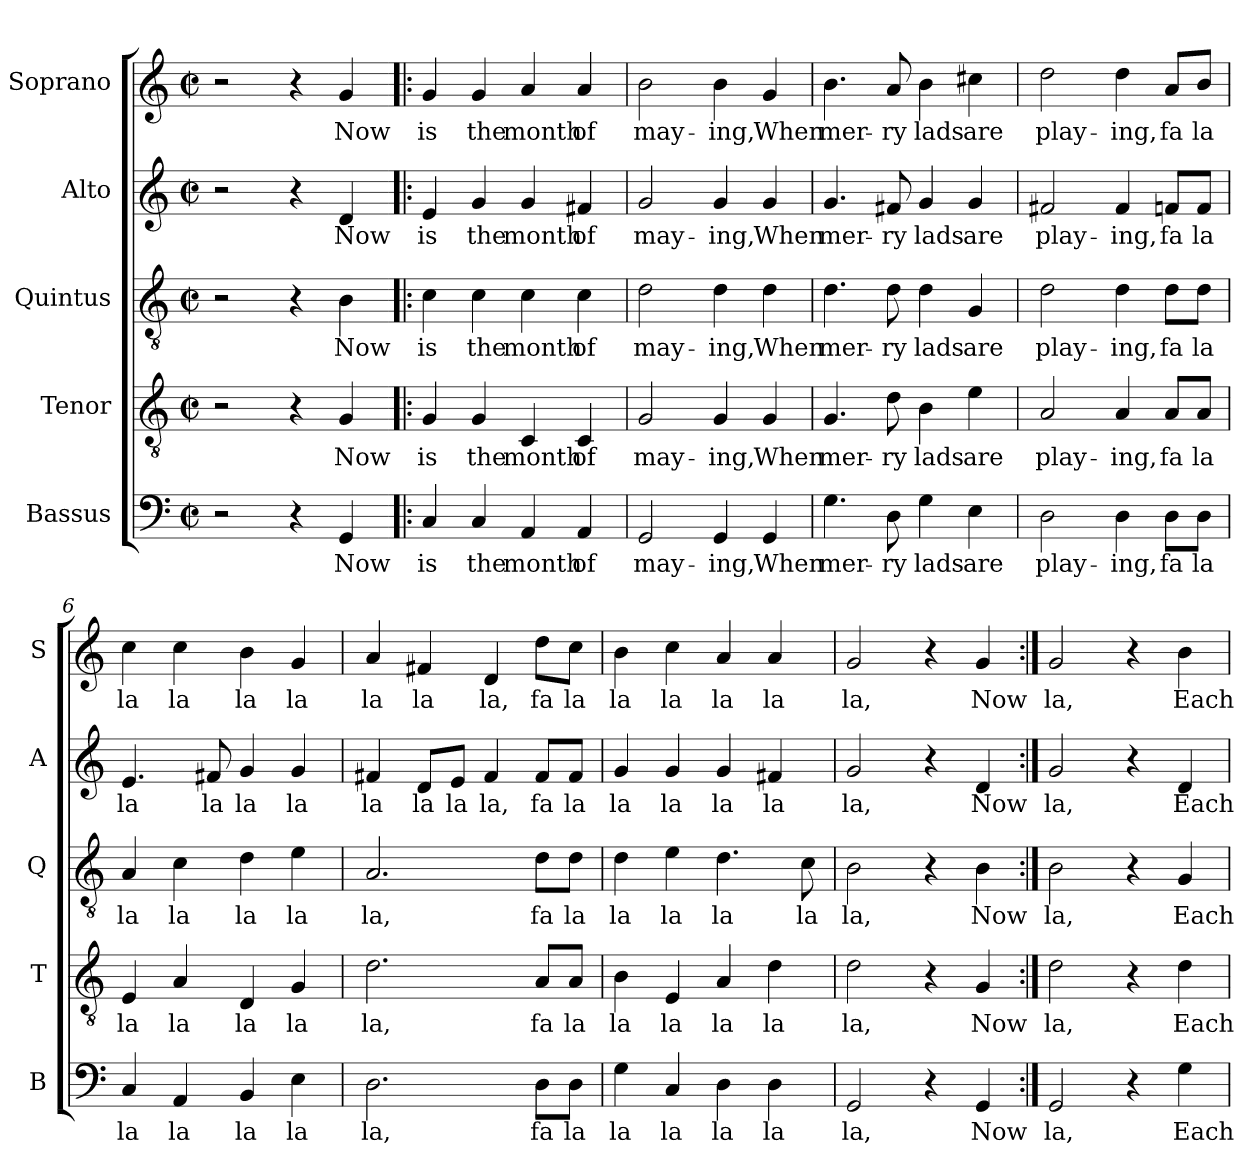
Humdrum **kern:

**kern	**text	**kern	**text	**kern	**text	**kern	**text	**kern	**text
*part5	*part5	*part4	*part4	*part3	*part3	*part2	*part2	*part1	*part1
*staff5	*staff5	*staff4	*staff4	*staff3	*staff3	*staff2	*staff2	*staff1	*staff1
*I"Bassus	*	*I"Tenor	*	*I"Quintus	*	*I"Alto	*	*I"Soprano	*
*I'B	*	*I'T	*	*I'Q	*	*I'A	*	*I'S	*
*clefF4	*	*clefGv2	*	*clefGv2	*	*clefG2	*	*clefG2	*
*k[]	*	*k[]	*	*k[]	*	*k[]	*	*k[]	*
*M2/2	*	*M2/2	*	*M2/2	*	*M2/2	*	*M2/2	*
*met(c|)	*	*met(c|)	*	*met(c|)	*	*met(c|)	*	*met(c|)	*
=1	=1	=1	=1	=1	=1	=1	=1	=1	=1
2r	.	2r	.	2r	.	2r	.	2r	.
4r	.	4r	.	4r	.	4r	.	4r	.
*	*	*	*	*	*	*	*	*MM180	*
!	!LO:LY:b	!	!LO:LY:b	!	!LO:LY:b	!	!LO:LY:b	!	!LO:LY:b
4GG/	Now	4G/	Now	4B\	Now	4d/	Now	4g/	Now
=2!|:	=2!|:	=2!|:	=2!|:	=2!|:	=2!|:	=2!|:	=2!|:	=2!|:	=2!|:
!	!LO:LY:b	!	!LO:LY:b	!	!LO:LY:b	!	!LO:LY:b	!	!LO:LY:b
4C/	is	4G/	is	4c\	is	4e/	is	4g/	is
!	!LO:LY:b	!	!LO:LY:b	!	!LO:LY:b	!	!LO:LY:b	!	!LO:LY:b
4C/	the	4G/	the	4c\	the	4g/	the	4g/	the
!	!LO:LY:b	!	!LO:LY:b	!	!LO:LY:b	!	!LO:LY:b	!	!LO:LY:b
4AA/	month	4C/	month	4c\	month	4g/	month	4a/	month
!	!LO:LY:b	!	!LO:LY:b	!	!LO:LY:b	!	!LO:LY:b	!	!LO:LY:b
4AA/	of	4C/	of	4c\	of	4f#X/	of	4a/	of
=3	=3	=3	=3	=3	=3	=3	=3	=3	=3
!	!LO:LY:b	!	!LO:LY:b	!	!LO:LY:b	!	!LO:LY:b	!	!LO:LY:b
2GG/	may-	2G/	may-	2d\	may-	2g/	may-	2b\	may-
!	!LO:LY:b	!	!LO:LY:b	!	!LO:LY:b	!	!LO:LY:b	!	!LO:LY:b
4GG/	-ing,	4G/	-ing,	4d\	-ing,	4g/	-ing,	4b\	-ing,
!	!LO:LY:b	!	!LO:LY:b	!	!LO:LY:b	!	!LO:LY:b	!	!LO:LY:b
4GG/	When	4G/	When	4d\	When	4g/	When	4g/	When
=4	=4	=4	=4	=4	=4	=4	=4	=4	=4
!	!LO:LY:b	!	!LO:LY:b	!	!LO:LY:b	!	!LO:LY:b	!	!LO:LY:b
4.G\	mer-	4.G/	mer-	4.d\	mer-	4.g/	mer-	4.b\	mer-
!	!LO:LY:b	!	!LO:LY:b	!	!LO:LY:b	!	!LO:LY:b	!	!LO:LY:b
8D\	-ry	8d\	-ry	8d\	-ry	8f#X/	-ry	8a/	-ry
!	!LO:LY:b	!	!LO:LY:b	!	!LO:LY:b	!	!LO:LY:b	!	!LO:LY:b
4G\	lads	4B\	lads	4d\	lads	4g/	lads	4b\	lads
!	!LO:LY:b	!	!LO:LY:b	!	!LO:LY:b	!	!LO:LY:b	!	!LO:LY:b
4E\	are	4e\	are	4G/	are	4g/	are	4cc#X\	are
=5	=5	=5	=5	=5	=5	=5	=5	=5	=5
!	!LO:LY:b	!	!LO:LY:b	!	!LO:LY:b	!	!LO:LY:b	!	!LO:LY:b
2D\	play-	2A/	play-	2d\	play-	2f#X/	play-	2dd\	play-
!	!LO:LY:b	!	!LO:LY:b	!	!LO:LY:b	!	!LO:LY:b	!	!LO:LY:b
4D\	-ing,	4A/	-ing,	4d\	-ing,	4f#/	-ing,	4dd\	-ing,
!	!LO:LY:b	!	!LO:LY:b	!	!LO:LY:b	!	!LO:LY:b	!	!LO:LY:b
8D\L	fa	8A/L	fa	8d\L	fa	8fn/L	fa	8a/L	fa
!	!LO:LY:b	!	!LO:LY:b	!	!LO:LY:b	!	!LO:LY:b	!	!LO:LY:b
8D\J	la	8A/J	la	8d\J	la	8f/J	la	8b/J	la
!!LO:LB:g=z
=6	=6	=6	=6	=6	=6	=6	=6	=6	=6
*k[]	*	*k[]	*	*k[]	*	*k[]	*	*k[]	*
!	!LO:LY:b	!	!LO:LY:b	!	!LO:LY:b	!	!LO:LY:b	!	!LO:LY:b
4C/	la	4E/	la	4A/	la	4.e/	la	4cc\	la
!	!LO:LY:b	!	!LO:LY:b	!	!LO:LY:b	!	!	!	!LO:LY:b
4AA/	la	4A/	la	4c\	la	.	.	4cc\	la
!	!	!	!	!	!	!	!LO:LY:b	!	!
.	.	.	.	.	.	8f#X/	la	.	.
!	!LO:LY:b	!	!LO:LY:b	!	!LO:LY:b	!	!LO:LY:b	!	!LO:LY:b
4BB/	la	4D/	la	4d\	la	4g/	la	4b\	la
!	!LO:LY:b	!	!LO:LY:b	!	!LO:LY:b	!	!LO:LY:b	!	!LO:LY:b
4E\	la	4G/	la	4e\	la	4g/	la	4g/	la
=7	=7	=7	=7	=7	=7	=7	=7	=7	=7
!	!LO:LY:b	!	!LO:LY:b	!	!LO:LY:b	!	!LO:LY:b	!	!LO:LY:b
2.D\	la,	2.d\	la,	2.A/	la,	4f#X/	la	4a/	la
!	!	!	!	!	!	!	!LO:LY:b	!	!LO:LY:b
.	.	.	.	.	.	8d/L	la	4f#X/	la
!	!	!	!	!	!	!	!LO:LY:b	!	!
.	.	.	.	.	.	8e/J	la	.	.
!	!	!	!	!	!	!	!LO:LY:b	!	!LO:LY:b
.	.	.	.	.	.	4f#/	la,	4d/	la,
!	!LO:LY:b	!	!LO:LY:b	!	!LO:LY:b	!	!LO:LY:b	!	!LO:LY:b
8D\L	fa	8A/L	fa	8d\L	fa	8f#/L	fa	8dd\L	fa
!	!LO:LY:b	!	!LO:LY:b	!	!LO:LY:b	!	!LO:LY:b	!	!LO:LY:b
8D\J	la	8A/J	la	8d\J	la	8f#/J	la	8cc\J	la
=8	=8	=8	=8	=8	=8	=8	=8	=8	=8
!	!LO:LY:b	!	!LO:LY:b	!	!LO:LY:b	!	!LO:LY:b	!	!LO:LY:b
4G\	la	4B\	la	4d\	la	4g/	la	4b\	la
!	!LO:LY:b	!	!LO:LY:b	!	!LO:LY:b	!	!LO:LY:b	!	!LO:LY:b
4C/	la	4E/	la	4e\	la	4g/	la	4cc\	la
!	!LO:LY:b	!	!LO:LY:b	!	!LO:LY:b	!	!LO:LY:b	!	!LO:LY:b
4D\	la	4A/	la	4.d\	la	4g/	la	4a/	la
!	!LO:LY:b	!	!LO:LY:b	!	!	!	!LO:LY:b	!	!LO:LY:b
4D\	la	4d\	la	.	.	4f#X/	la	4a/	la
!	!	!	!	!	!LO:LY:b	!	!	!	!
.	.	.	.	8c\	la	.	.	.	.
=9	=9	=9	=9	=9	=9	=9	=9	=9	=9
!	!LO:LY:b	!	!LO:LY:b	!	!LO:LY:b	!	!LO:LY:b	!	!LO:LY:b
2GG/	la,	2d\	la,	2B\	la,	2g/	la,	2g/	la,
4r	.	4r	.	4r	.	4r	.	4r	.
!	!LO:LY:b	!	!LO:LY:b	!	!LO:LY:b	!	!LO:LY:b	!	!LO:LY:b
4GG/	Now	4G/	Now	4B\	Now	4d/	Now	4g/	Now
=10:|!	=10:|!	=10:|!	=10:|!	=10:|!	=10:|!	=10:|!	=10:|!	=10:|!	=10:|!
!	!LO:LY:b	!	!LO:LY:b	!	!LO:LY:b	!	!LO:LY:b	!	!LO:LY:b
2GG/	la,	2d\	la,	2B\	la,	2g/	la,	2g/	la,
4r	.	4r	.	4r	.	4r	.	4r	.
!	!LO:LY:b	!	!LO:LY:b	!	!LO:LY:b	!	!LO:LY:b	!	!LO:LY:b
4G\	Each	4d\	Each	4G/	Each	4d/	Each	4b\	Each
=	=	=	=	=	=	=	=	=	=
*-	*-	*-	*-	*-	*-	*-	*-	*-	*-
